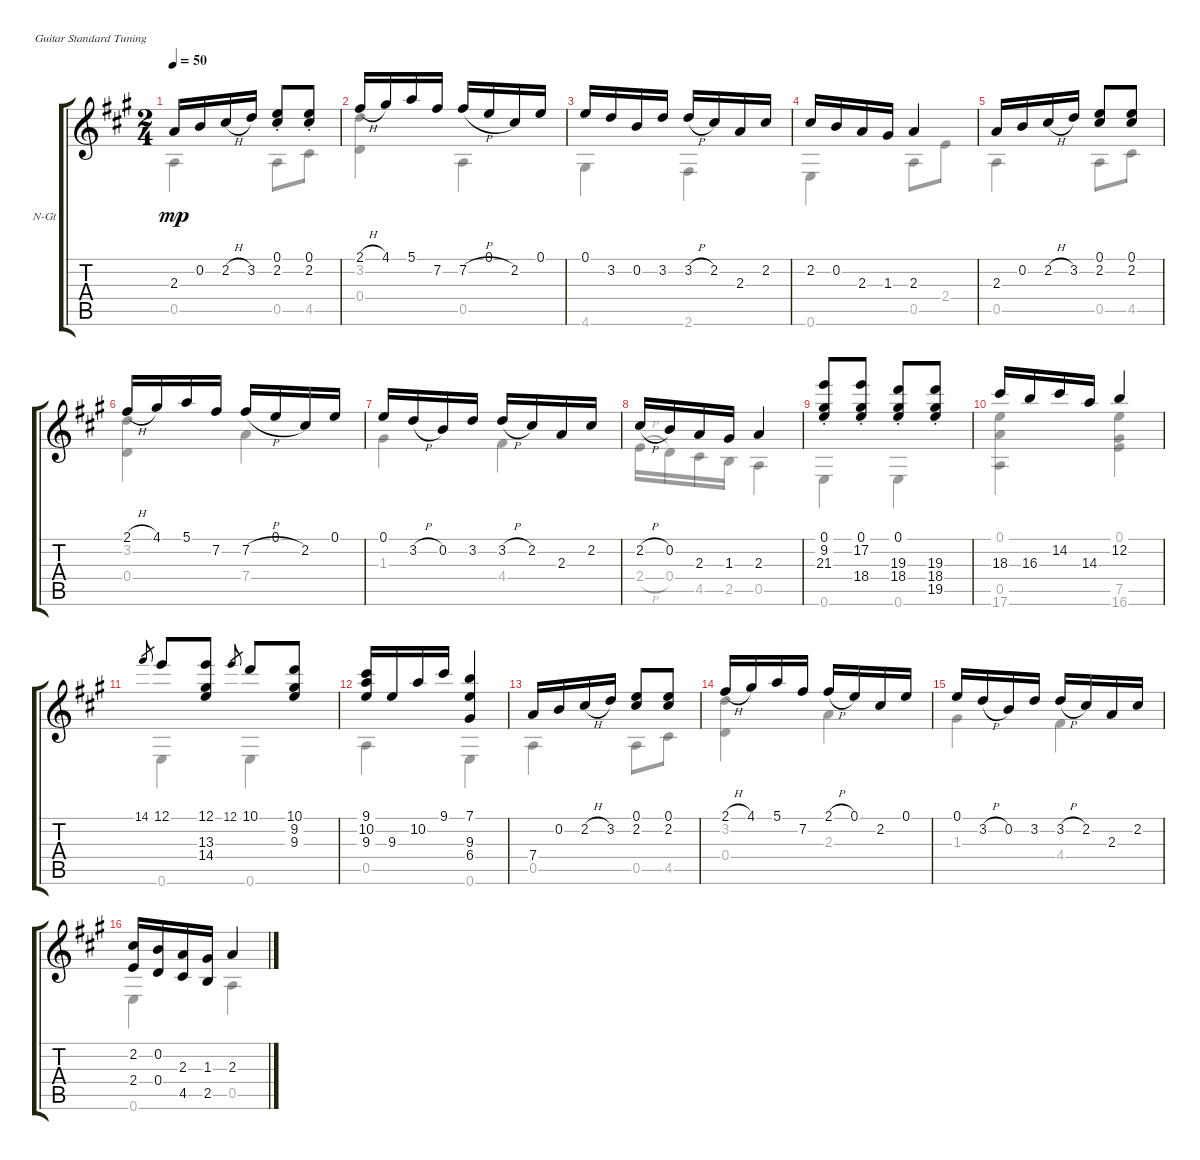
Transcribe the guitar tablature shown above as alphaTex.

\defaultSystemsLayout 4
\bracketExtendMode groupsimilarinstruments
\firstSystemTrackNameOrientation horizontal
\otherSystemsTrackNameOrientation horizontal
\track ("Nylon Guitar" "N-Gt") {instrument acousticguitarnylon}
\staff {score tabs}
\tuning (E4 B3 G3 D3 A2 E2)
\voice
\ts (2 4)
\tempo 50
\clef g2
\ks a
2.3.16{dy mp instrument acousticguitarnylon} 0.2.16 2.2{h}.16 3.2.16 (0.1{st} 2.2{st}).8 (2.2{st} 0.1{st}).8 |
2.1{h}.16 4.1.16 5.1.16 7.2.16 7.2{h}.16 0.1.16 2.2.16 0.1.16 |
0.1.16 3.2.16 0.2.16 3.2.16 3.2{h}.16 2.2.16 2.3.16 2.2.16 |
2.2.16 0.2.16 2.3.16 1.3.16 2.3.4 |
2.3.16 0.2.16 2.2{h}.16 3.2.16 (0.1 2.2).8 (2.2 0.1).8 |
2.1{h}.16 4.1.16 5.1.16 7.2.16 7.2{h}.16 0.1.16 2.2.16 0.1.16 |
0.1.16 3.2{h}.16 0.2.16 3.2.16 3.2{h}.16 2.2.16 2.3.16 2.2.16 |
2.2{h}.16 0.2.16 2.3.16 1.3.16 2.3.4 |
(0.1{st} 9.2{st} 21.3{st}).8 (17.2{st} 18.4{st} 0.1{st}).8 (0.1{st} 18.4{st} 19.3{st}).8 (19.3{st} 18.4{st} 19.5{st}).8 |
18.3.16 16.3.16 14.2.16 14.3.16 12.2.4 |
14.1.8{gr} 12.1.8 (12.1 13.3 14.4).8 12.1.8{gr} 10.1.8 (10.1 9.2 9.3).8 |
(9.3 10.2 9.1).16 9.3.16 10.2.16 9.1.16 (7.1 9.3 6.4).4 |
7.4.16 0.2.16 2.2{h}.16 3.2.16 (0.1 2.2).8 (2.2 0.1).8 |
2.1{h}.16 4.1.16 5.1.16 7.2.16 2.1{h}.16 0.1.16 2.2.16 0.1.16 |
0.1.16 3.2{h}.16 0.2.16 3.2.16 3.2{h}.16 2.2.16 2.3.16 2.2.16 |
(2.4 2.2).16 (0.2 0.4).16 (4.5 2.3).16 (1.3 2.5).16 2.3.4
\voice
\clef g2
\ottava regular
\simile none
\ks a
0.5.4{dy mp} 0.5.8 4.5.8 |
(3.2 0.4).4 0.5.4 |
4.6.4 2.6.4 |
0.6.4 0.5.8 2.4.8 |
0.5.4 0.5.8 4.5.8 |
(3.2 0.4).4 7.4.4 |
1.3.4 4.4.4 |
2.4{h}.16 0.4.16 4.5.16 2.5.16 0.5.4 |
0.6.4 0.6.4 |
(0.5 17.6 0.1).4 (0.1 16.6 7.5).4 |
0.6.4 0.6.4 |
0.5.4 0.6.4 |
0.5.4 0.5.8 4.5.8 |
(0.4 3.2).4 2.3.4 |
1.3.4 4.4.4 |
0.6.4 0.5.4
